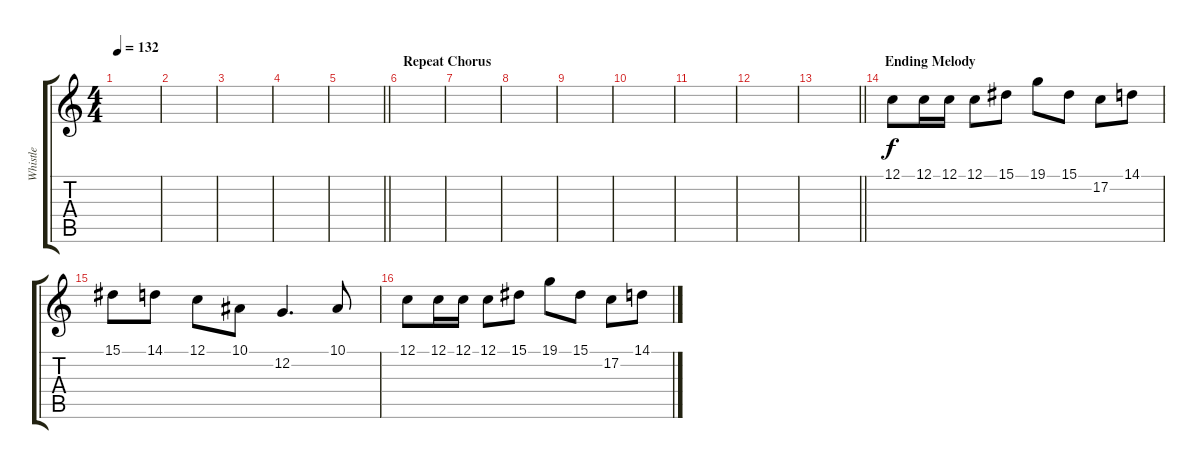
\track ("Whistle" "Whistle") {instrument recorder}
\staff {score tabs}
\tuning (C4 G3 Eb3 Bb2 F2 C2) {hide}
\ts (4 4)
\tempo 132
\clef g2
\ks c
|
|
|
|
\barLineRight lightlight
|
\section ("" "Repeat Chorus")
|
|
|
|
|
|
|
\barLineRight lightlight
|
\section ("" "Ending Melody")
12.1.8 12.1.16 12.1.16 12.1.8 15.1.8 19.1.8 15.1.8 17.2.8 14.1.8 |
15.1.8 14.1.8 12.1.8 10.1.8 12.2.4{d} 10.1.8 |
12.1.8 12.1.16 12.1.16 12.1.8 15.1.8 19.1.8 15.1.8 17.2.8 14.1.8
